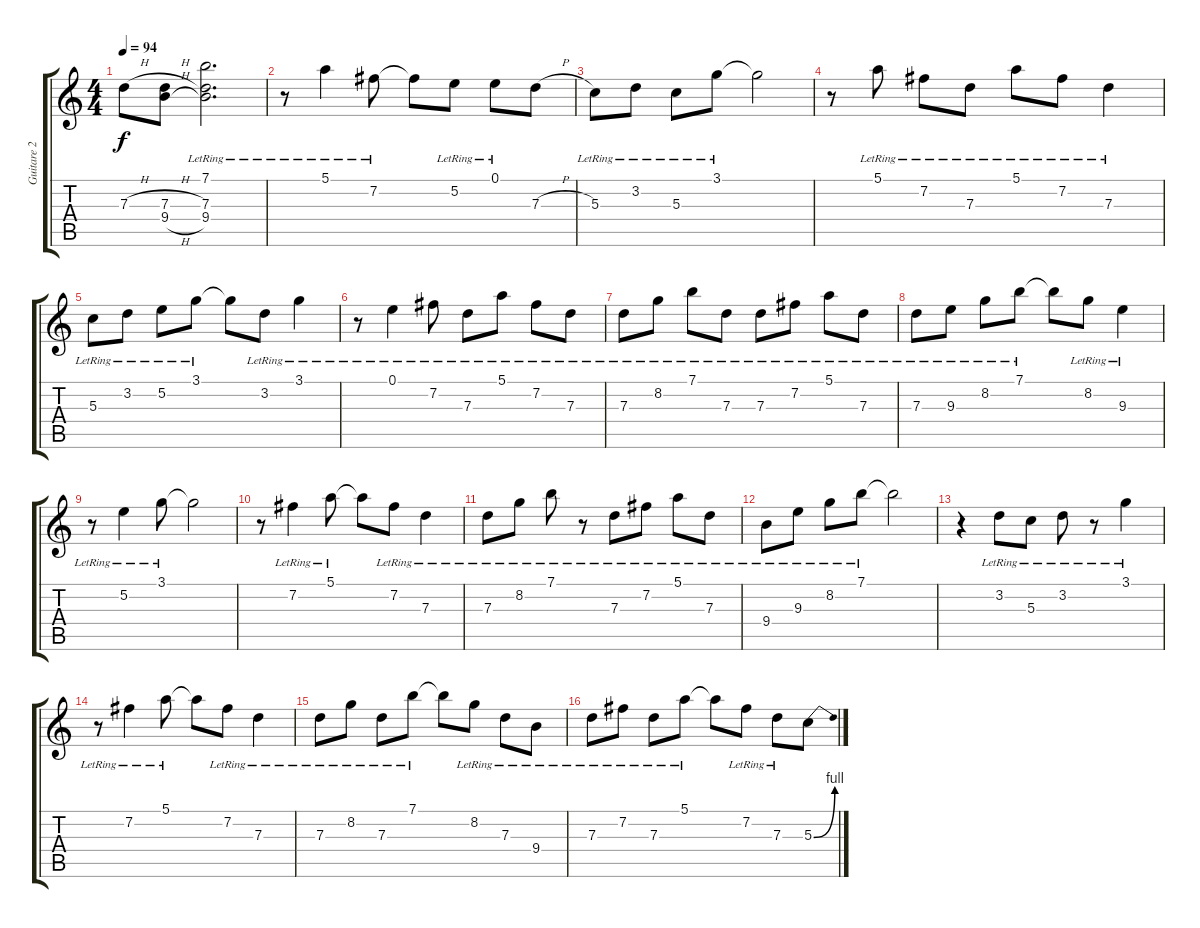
\track ("Guitare 2" "Guitare 2") {instrument acousticguitarnylon}
\staff {score tabs}
\tuning (E4 B3 G3 D3 A2 E2) {hide}
\ts (4 4)
\tempo 94
\clef g2
\ks c
7.3{h}.8{dy f} (7.3{h} 9.4{h}).8 (7.1{lr} 7.3{lr} 9.4{lr}).2{d} |
r.8 5.1{lr}.4 7.2{lr}.8 7.2{t}.8 5.2{lr}.8 0.1{lr}.8 7.3{h}.8 |
5.3{lr}.8 3.2{lr}.8 5.3{lr}.8 3.1{lr}.8 3.1{t}.2 |
r.8 5.1{lr}.8 7.2{lr}.8 7.3{lr}.8 5.1{lr}.8 7.2{lr}.8 7.3{lr}.4 |
5.3{lr}.8 3.2{lr}.8 5.2{lr}.8 3.1{lr}.8 3.1{t}.8 3.2{lr}.8 3.1{lr}.4 |
r.8 0.1{lr}.4 7.2{lr}.8 7.3{lr}.8 5.1{lr}.8 7.2{lr}.8 7.3{lr}.8 |
7.3{lr}.8 8.2{lr}.8 7.1{lr}.8 7.3{lr}.8 7.3{lr}.8 7.2{lr}.8 5.1{lr}.8 7.3{lr}.8 |
7.3{lr}.8 9.3{lr}.8 8.2{lr}.8 7.1{lr}.8 7.1{t}.8 8.2{lr}.8 9.3{lr}.4 |
r.8 5.2{lr}.4 3.1{lr}.8 3.1{t}.2 |
r.8 7.2{lr}.4 5.1{lr}.8 5.1{t}.8 7.2{lr}.8 7.3{lr}.4 |
7.3{lr}.8 8.2{lr}.8 7.1{lr}.8 r.8 7.3{lr}.8 7.2{lr}.8 5.1{lr}.8 7.3{lr}.8 |
9.4{lr}.8 9.3{lr}.8 8.2{lr}.8 7.1{lr}.8 7.1{t}.2 |
r.4 3.2{lr}.8 5.3{lr}.8 3.2{lr}.8 r.8 3.1{lr}.4 |
r.8 7.2{lr}.4 5.1{lr}.8 5.1{t}.8 7.2{lr}.8 7.3{lr}.4 |
7.3{lr}.8 8.2{lr}.8 7.3{lr}.8 7.1{lr}.8 7.1{t}.8 8.2{lr}.8 7.3{lr}.8 9.4{lr}.8 |
7.3{lr}.8 7.2{lr}.8 7.3{lr}.8 5.1{lr}.8 5.1{t}.8 7.2{lr}.8 7.3{lr}.8 5.3{be (bend 0 0 60 4)}.8
